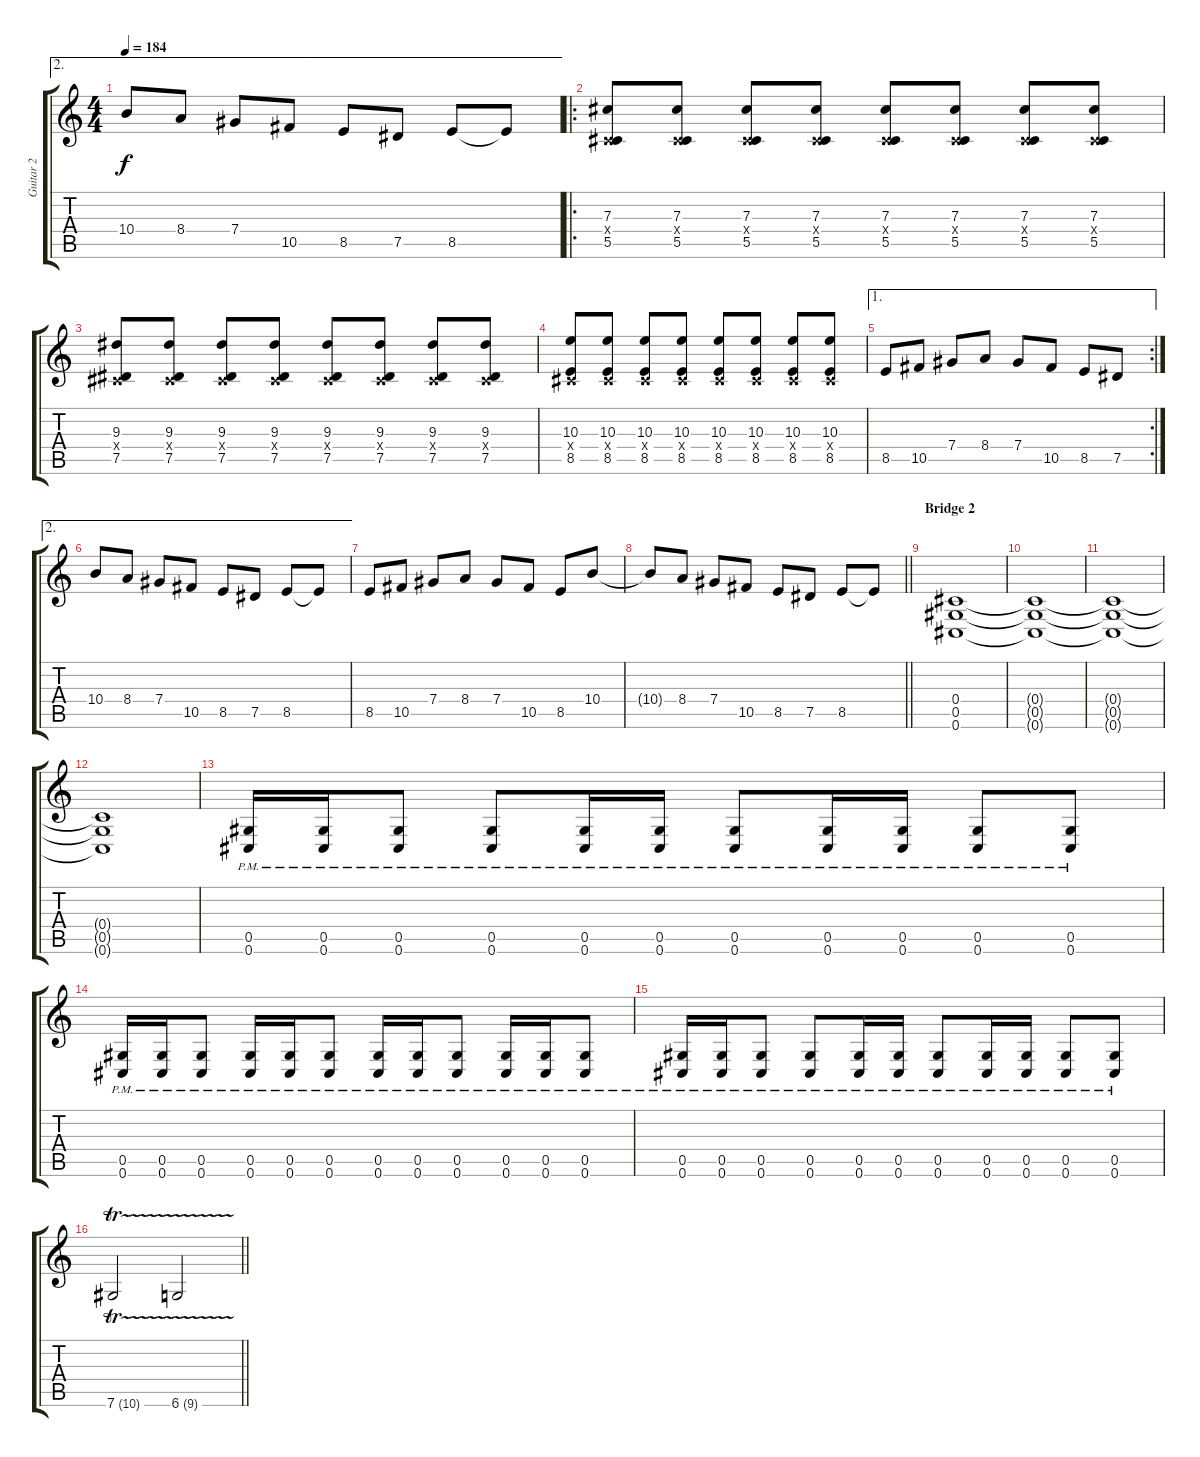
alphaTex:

\track ("Guitar 2" "Guitar 2") {instrument distortionguitar}
\staff {score tabs}
\tuning (Eb4 Bb3 Gb3 Db3 Ab2 Db2) {hide}
\ae 2
\ts (4 4)
\tempo 184
\clef g2
\ks c
10.4.8{dy f} 8.4.8 7.4.8 10.5.8 8.5.8 7.5.8 8.5.8 8.5{t}.8 |
\ro
(7.3 0.4{x} 5.5).8 (7.3 0.4{x} 5.5).8 (7.3 0.4{x} 5.5).8 (7.3 0.4{x} 5.5).8 (7.3 0.4{x} 5.5).8 (7.3 0.4{x} 5.5).8 (7.3 0.4{x} 5.5).8 (7.3 0.4{x} 5.5).8 |
(9.3 0.4{x} 7.5).8 (9.3 0.4{x} 7.5).8 (9.3 0.4{x} 7.5).8 (9.3 0.4{x} 7.5).8 (9.3 0.4{x} 7.5).8 (9.3 0.4{x} 7.5).8 (9.3 0.4{x} 7.5).8 (9.3 0.4{x} 7.5).8 |
(10.3 0.4{x} 8.5).8 (10.3 0.4{x} 8.5).8 (10.3 0.4{x} 8.5).8 (10.3 0.4{x} 8.5).8 (10.3 0.4{x} 8.5).8 (10.3 0.4{x} 8.5).8 (10.3 0.4{x} 8.5).8 (10.3 0.4{x} 8.5).8 |
\ae 1
\rc 2
8.5.8 10.5.8 7.4.8 8.4.8 7.4.8 10.5.8 8.5.8 7.5.8 |
\ae 2
10.4.8 8.4.8 7.4.8 10.5.8 8.5.8 7.5.8 8.5.8 8.5{t}.8 |
8.5.8 10.5.8 7.4.8 8.4.8 7.4.8 10.5.8 8.5.8 10.4.8 |
\barLineRight lightlight
10.4{t}.8 8.4.8 7.4.8 10.5.8 8.5.8 7.5.8 8.5.8 8.5{t}.8 |
\section ("" "Bridge 2")
(0.4 0.5 0.6).1 |
(0.4{t} 0.5{t} 0.6{t}).1 |
(0.4{t} 0.5{t} 0.6{t}).1 |
(0.4{t} 0.5{t} 0.6{t}).1 |
(0.5{pm} 0.6{pm}).16 (0.5{pm} 0.6{pm}).16 (0.5{pm} 0.6{pm}).8 (0.5{pm} 0.6{pm}).8 (0.5{pm} 0.6{pm}).16 (0.5{pm} 0.6{pm}).16 (0.5{pm} 0.6{pm}).8 (0.5{pm} 0.6{pm}).16 (0.5{pm} 0.6{pm}).16 (0.5{pm} 0.6{pm}).8 (0.5{pm} 0.6{pm}).8 |
(0.5{pm} 0.6{pm}).16 (0.5{pm} 0.6{pm}).16 (0.5{pm} 0.6{pm}).8 (0.5{pm} 0.6{pm}).16 (0.5{pm} 0.6{pm}).16 (0.5{pm} 0.6{pm}).8 (0.5{pm} 0.6{pm}).16 (0.5{pm} 0.6{pm}).16 (0.5{pm} 0.6{pm}).8 (0.5{pm} 0.6{pm}).16 (0.5{pm} 0.6{pm}).16 (0.5{pm} 0.6{pm}).8 |
(0.5{pm} 0.6{pm}).16 (0.5{pm} 0.6{pm}).16 (0.5{pm} 0.6{pm}).8 (0.5{pm} 0.6{pm}).8 (0.5{pm} 0.6{pm}).16 (0.5{pm} 0.6{pm}).16 (0.5{pm} 0.6{pm}).8 (0.5{pm} 0.6{pm}).16 (0.5{pm} 0.6{pm}).16 (0.5{pm} 0.6{pm}).8 (0.5{pm} 0.6{pm}).8 |
\barLineRight lightlight
7.6{tr (10 16)}.2 6.6{tr (9 16)}.2
